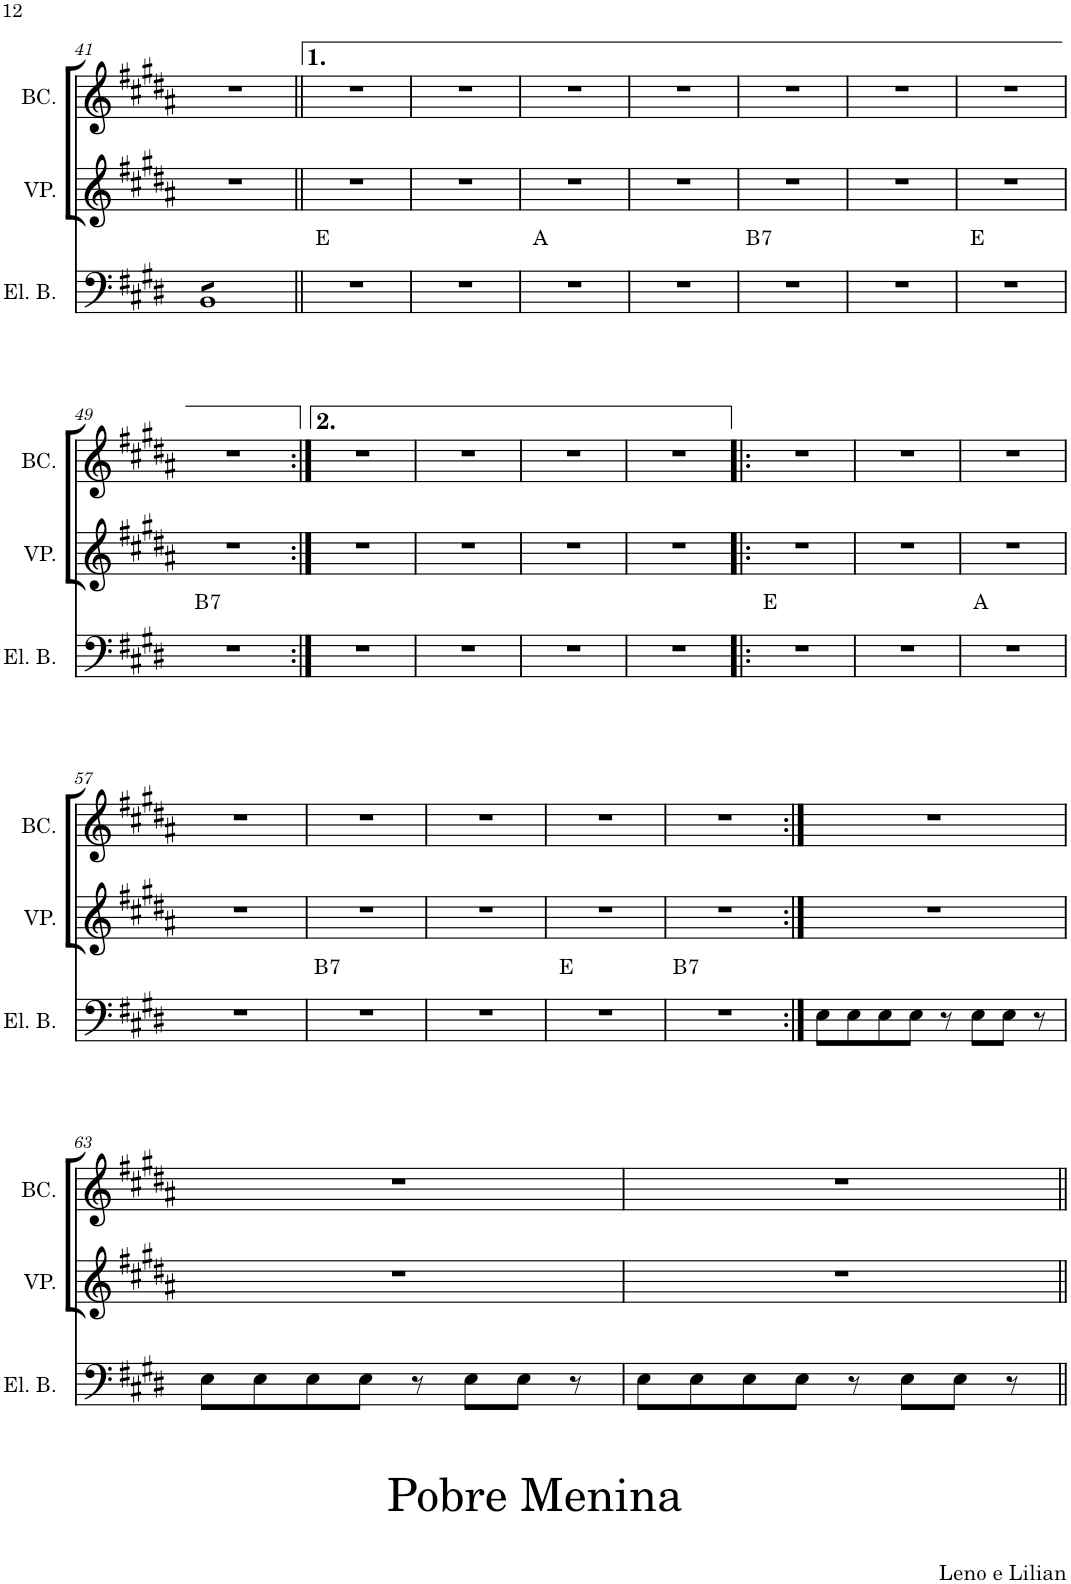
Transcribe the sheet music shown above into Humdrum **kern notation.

**kern	**harte	**kern	**kern
*part3	*part3	*part2	*part1
*staff3	*	*staff2	*staff1
*I"Electric Bass	*	*I"VozPrincipal	*I"Back Vocal
*I'El. B.	*	*I'VP.	*I'BC.
!!LO:PB:g=z
*clefF4	*	*clefG2	*clefG2
*Trd7c12	*	*	*
*k[f#c#g#d#]	*	*k[f#c#g#d#a#]	*k[f#c#g#d#a#]
*M4/4	*	*M4/4	*M4/4
*met(c)	*	*met(c)	*met(c)
=41	=41	=41	=41
*tremolo	*	*	*
8BBL	.	1r	1r
8BB	.	.	.
8BB	.	.	.
8BB	.	.	.
8BB	.	.	.
8BB	.	.	.
8BB	.	.	.
8BBJ	.	.	.
*Xtremolo	*	*	*
=42||	=42||	=42||	=42||
1r	E:maj	1r	1r
=43	=43	=43	=43
1r	.	1r	1r
=44	=44	=44	=44
1r	A:maj	1r	1r
=45	=45	=45	=45
1r	.	1r	1r
=46	=46	=46	=46
!	!LO:H:kt=7	!	!
1r	B:7	1r	1r
=47	=47	=47	=47
1r	.	1r	1r
=48	=48	=48	=48
1r	E:maj	1r	1r
!!LO:LB:g=z
=49	=49	=49	=49
!	!LO:H:kt=7	!	!
1r	B:7	1r	1r
=50:|!	=50:|!	=50:|!	=50:|!
1r	.	1r	1r
=51	=51	=51	=51
1r	.	1r	1r
=52	=52	=52	=52
1r	.	1r	1r
=53	=53	=53	=53
1r	.	1r	1r
=54!|:	=54!|:	=54!|:	=54!|:
1r	E:maj	1r	1r
=55	=55	=55	=55
1r	.	1r	1r
=56	=56	=56	=56
1r	A:maj	1r	1r
!!LO:LB:g=z
=57	=57	=57	=57
1r	.	1r	1r
=58	=58	=58	=58
!	!LO:H:kt=7	!	!
1r	B:7	1r	1r
=59	=59	=59	=59
1r	.	1r	1r
=60	=60	=60	=60
1r	E:maj	1r	1r
=61	=61	=61	=61
!	!LO:H:kt=7	!	!
1r	B:7	1r	1r
=62:|!	=62:|!	=62:|!	=62:|!
8E\L	.	1r	1r
8E\	.	.	.
8E\	.	.	.
8E\J	.	.	.
8r	.	.	.
8E\L	.	.	.
8E\J	.	.	.
8r	.	.	.
!!LO:LB:g=z
=63	=63	=63	=63
8E\L	.	1r	1r
8E\	.	.	.
8E\	.	.	.
8E\J	.	.	.
8r	.	.	.
8E\L	.	.	.
8E\J	.	.	.
8r	.	.	.
=64	=64	=64	=64
8E\L	.	1r	1r
8E\	.	.	.
8E\	.	.	.
8E\J	.	.	.
8r	.	.	.
8E\L	.	.	.
8E\J	.	.	.
8r	.	.	.
=||	=||	=||	=||
*-	*-	*-	*-
